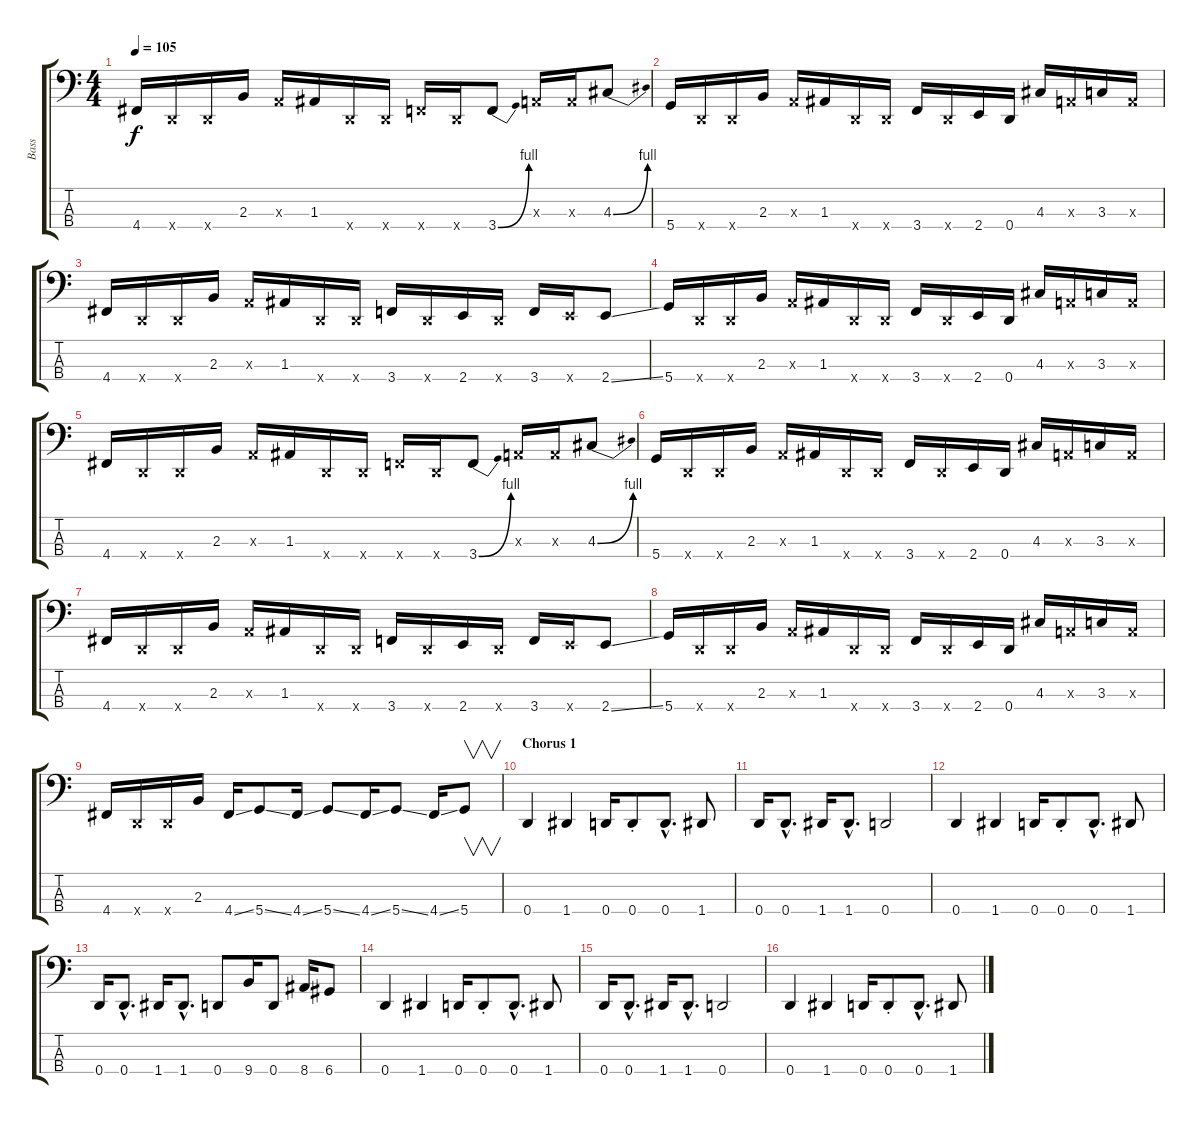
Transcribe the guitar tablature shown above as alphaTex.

\track ("Bass" "Bass") {instrument slapbass2}
\staff {score tabs}
\tuning (G2 D2 A1 D1) {hide}
\ts (4 4)
\tempo 105
\clef f4
\ks c
4.4.16{dy f} 0.4{x}.16 0.4{x}.16 2.3.16 0.3{x}.16 1.3.16 0.4{x}.16 0.4{x}.16 3.4{x}.16 0.4{x}.16 3.4{be (bend 0 0 60 4)}.8 0.3{x}.16 0.3{x}.16 4.3{be (bend 0 0 60 4)}.8 |
5.4.16 0.4{x}.16 0.4{x}.16 2.3.16 0.3{x}.16 1.3.16 0.4{x}.16 0.4{x}.16 3.4.16 0.4{x}.16 2.4.16 0.4.16 4.3.16 0.3{x}.16 3.3.16 0.3{x}.16 |
4.4.16 0.4{x}.16 0.4{x}.16 2.3.16 0.3{x}.16 1.3.16 0.4{x}.16 0.4{x}.16 3.4.16 0.4{x}.16 2.4.16 0.4{x}.16 3.4.16 2.4{x}.16 2.4{ss}.8 |
5.4.16 0.4{x}.16 0.4{x}.16 2.3.16 0.3{x}.16 1.3.16 0.4{x}.16 0.4{x}.16 3.4.16 0.4{x}.16 2.4.16 0.4.16 4.3.16 0.3{x}.16 3.3.16 0.3{x}.16 |
4.4.16 0.4{x}.16 0.4{x}.16 2.3.16 0.3{x}.16 1.3.16 0.4{x}.16 0.4{x}.16 3.4{x}.16 0.4{x}.16 3.4{be (bend 0 0 60 4)}.8 0.3{x}.16 0.3{x}.16 4.3{be (bend 0 0 60 4)}.8 |
5.4.16 0.4{x}.16 0.4{x}.16 2.3.16 0.3{x}.16 1.3.16 0.4{x}.16 0.4{x}.16 3.4.16 0.4{x}.16 2.4.16 0.4.16 4.3.16 0.3{x}.16 3.3.16 0.3{x}.16 |
4.4.16 0.4{x}.16 0.4{x}.16 2.3.16 0.3{x}.16 1.3.16 0.4{x}.16 0.4{x}.16 3.4.16 0.4{x}.16 2.4.16 0.4{x}.16 3.4.16 2.4{x}.16 2.4{ss}.8 |
5.4.16 0.4{x}.16 0.4{x}.16 2.3.16 0.3{x}.16 1.3.16 0.4{x}.16 0.4{x}.16 3.4.16 0.4{x}.16 2.4.16 0.4.16 4.3.16 0.3{x}.16 3.3.16 0.3{x}.16 |
4.4.16 0.4{x}.16 0.4{x}.16 2.3.16 4.4{ss}.16 5.4{ss}.8 4.4{ss}.16 5.4{ss}.8 4.4{ss}.16 5.4{ss}.8 4.4{ss}.16 5.4.8{v} |
\section ("" "Chorus 1")
0.4.4 1.4.4 0.4.16 0.4{st}.8 0.4{hac}.8{d} 1.4.8 |
0.4.16 0.4{hac}.8{d} 1.4.16 1.4{hac}.8{d} 0.4.2 |
0.4.4 1.4.4 0.4.16 0.4{st}.8 0.4{hac}.8{d} 1.4.8 |
0.4.16 0.4{hac}.8{d} 1.4.16 1.4{hac}.8{d} 0.4.8 9.4.16 0.4.8 8.4.16 6.4.8 |
0.4.4 1.4.4 0.4.16 0.4{st}.8 0.4{hac}.8{d} 1.4.8 |
0.4.16 0.4{hac}.8{d} 1.4.16 1.4{hac}.8{d} 0.4.2 |
0.4.4 1.4.4 0.4.16 0.4{st}.8 0.4{hac}.8{d} 1.4.8
